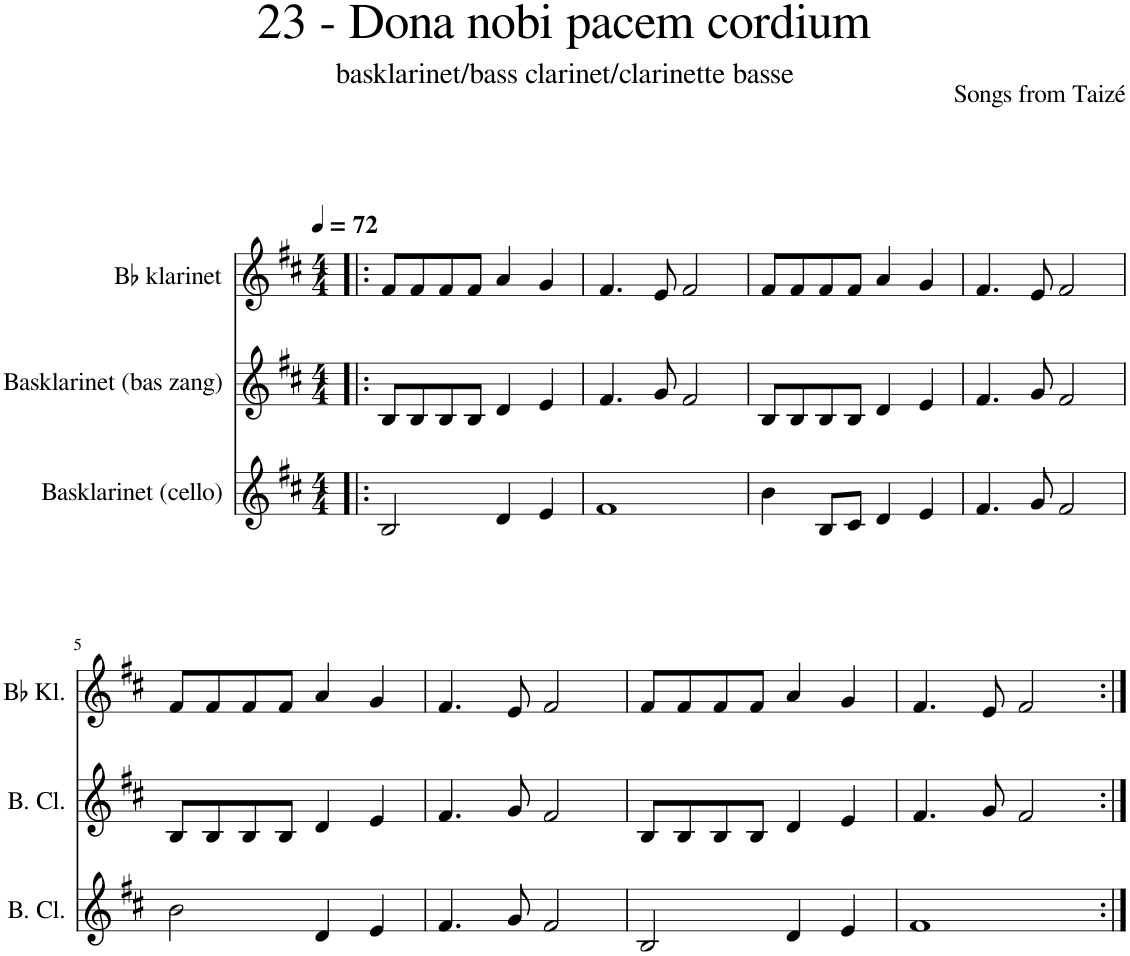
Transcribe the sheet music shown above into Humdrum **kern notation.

**kern	**kern	**kern
*part3	*part2	*part1
*staff3	*staff2	*staff1
*I"Basklarinet (cello)	*I"Basklarinet (bas zang)	*I"Bb klarinet
*I'B. Cl.	*	*I'Bb Kl.
*clefG2	*clefG2	*clefG2
*Trd8c14	*Trd8c14	*Trd1c2
*k[f#c#]	*k[f#c#]	*k[f#c#]
*M4/4	*M4/4	*M4/4
*MM72	*MM72	*MM72
=1!|:	=1!|:	=1!|:
2B/	8B/L	8f#/L
.	8B/	8f#/
.	8B/	8f#/
.	8B/J	8f#/J
4d/	4d/	4a/
4e/	4e/	4g/
=2	=2	=2
1f#	4.f#/	4.f#/
.	8g/	8e/
.	2f#/	2f#/
=3	=3	=3
4b\	8B/L	8f#/L
.	8B/	8f#/
8B/L	8B/	8f#/
8c#/J	8B/J	8f#/J
4d/	4d/	4a/
4e/	4e/	4g/
=4	=4	=4
4.f#/	4.f#/	4.f#/
8g/	8g/	8e/
2f#/	2f#/	2f#/
!!LO:LB:g=z
=5	=5	=5
2b\	8B/L	8f#/L
.	8B/	8f#/
.	8B/	8f#/
.	8B/J	8f#/J
4d/	4d/	4a/
4e/	4e/	4g/
=6	=6	=6
4.f#/	4.f#/	4.f#/
8g/	8g/	8e/
2f#/	2f#/	2f#/
=7	=7	=7
2B/	8B/L	8f#/L
.	8B/	8f#/
.	8B/	8f#/
.	8B/J	8f#/J
4d/	4d/	4a/
4e/	4e/	4g/
=8	=8	=8
1f#	4.f#/	4.f#/
.	8g/	8e/
.	2f#/	2f#/
=:|!	=:|!	=:|!
*-	*-	*-
